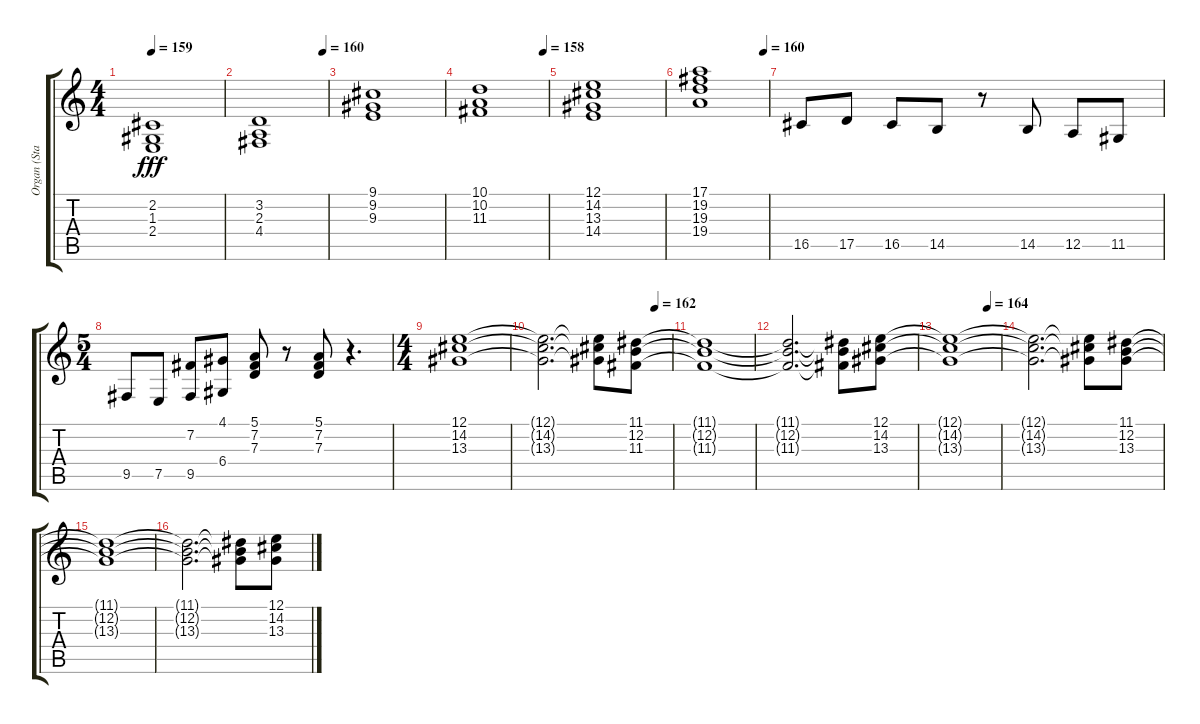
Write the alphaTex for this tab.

\track ("Organ (Staff 1)" "Organ (Sta") {instrument drawbarorgan}
\staff {score tabs}
\tuning (E4 B3 G3 D3 A2 E2) {hide}
\ts (4 4)
\tempo 159
\clef g2
\ks c
(2.2 1.3 2.4).1{dy fff} |
\tempo (160 0.9375)
(3.2 2.3 4.4).1 |
(9.1 9.2 9.3).1 |
\tempo (158 0.9375)
(10.1 10.2 11.3).1 |
(12.1 14.2 13.3 14.4).1 |
\tempo (160 0.9375)
(17.1 19.2 19.3 19.4).1 |
16.5.8 17.5.8 16.5.8 14.5.8 r.8 14.5.8 12.5.8 11.5.8 |
\ts (5 4)
9.5.8 7.5.8 (7.2 9.5).8 (4.1 6.4).8 (5.1 7.2 7.3).8 r.8 (5.1 7.2 7.3).8 r.4{d} |
\ts (4 4)
(12.1 14.2 13.3).1 |
\tempo (162 0.875)
(12.1{t} 14.2{t} 13.3{t}).2{d} (12.1{t} 14.2{t} 13.3{t}).8 (11.1 12.2 11.3).8 |
(11.1{t} 12.2{t} 11.3{t}).1 |
(11.1{t} 12.2{t} 11.3{t}).2{d} (11.1{t} 12.2{t} 11.3{t}).8 (12.1 14.2 13.3).8 |
\tempo (164 0.75)
(12.1{t} 14.2{t} 13.3{t}).1 |
(12.1{t} 14.2{t} 13.3{t}).2{d} (12.1{t} 14.2{t} 13.3{t}).8 (11.1 12.2 13.3).8 |
(11.1{t} 12.2{t} 13.3{t}).1 |
(11.1{t} 12.2{t} 13.3{t}).2{d} (11.1{t} 12.2{t} 13.3{t}).8 (12.1 14.2 13.3).8
